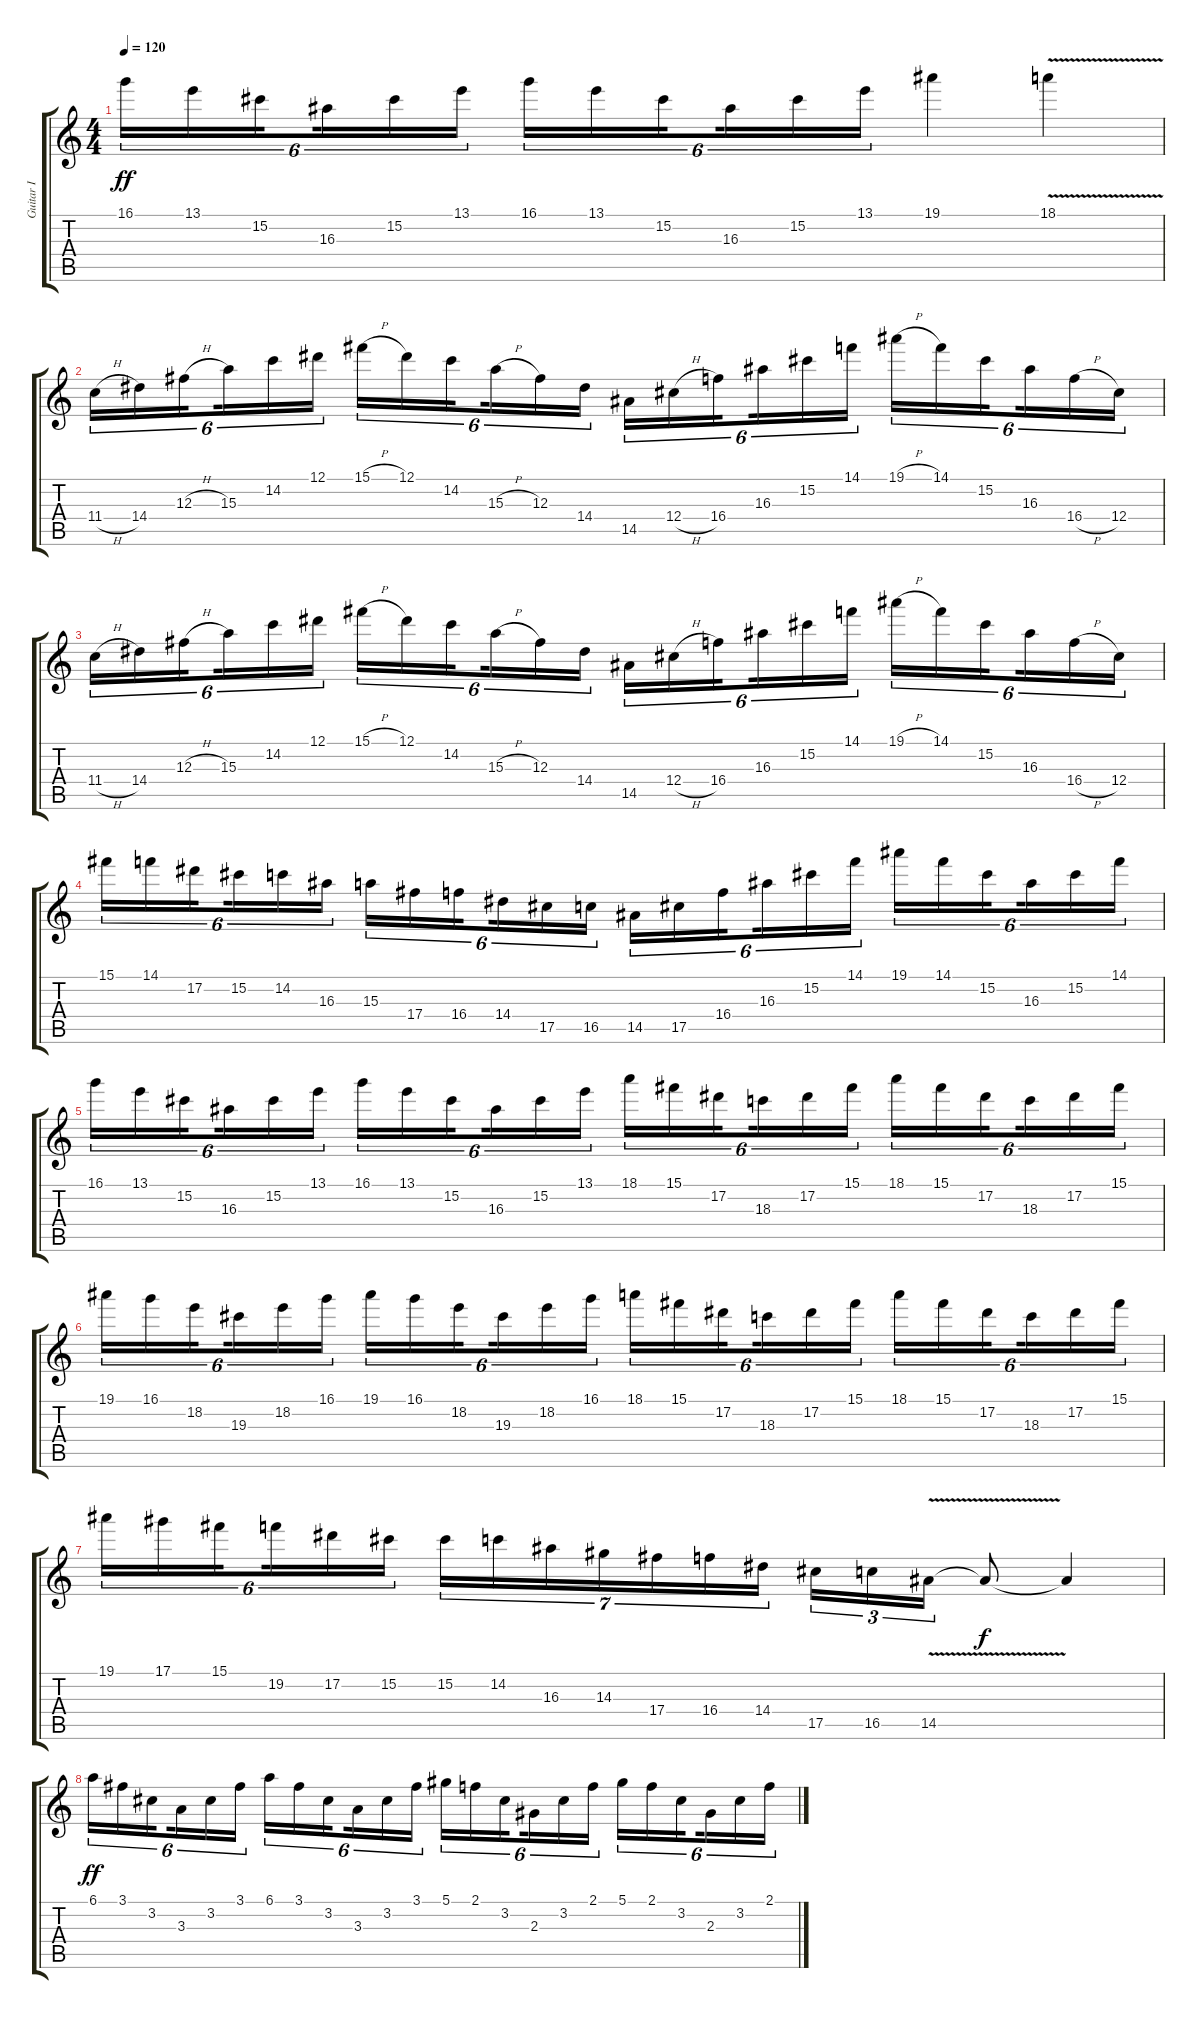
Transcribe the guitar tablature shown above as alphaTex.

\track ("Guitar I" "Guitar I") {instrument overdrivenguitar}
\staff {score tabs}
\tuning (Eb4 Bb3 Gb3 Db3 Ab2 Eb2) {hide}
\ts (4 4)
\tempo 120
\clef g2
\ks c
16.1.16{tu (6 4) dy ff} 13.1.16{tu (6 4)} 15.2.16{tu (6 4) beam splitsecondary} 16.3.16{tu (6 4)} 15.2.16{tu (6 4)} 13.1.16{tu (6 4)} 16.1.16{tu (6 4)} 13.1.16{tu (6 4)} 15.2.16{tu (6 4) beam splitsecondary} 16.3.16{tu (6 4)} 15.2.16{tu (6 4)} 13.1.16{tu (6 4)} 19.1.4 18.1{v}.4 |
11.4{h}.16{tu (6 4)} 14.4.16{tu (6 4)} 12.3{h}.16{tu (6 4) beam splitsecondary} 15.3.16{tu (6 4)} 14.2.16{tu (6 4)} 12.1.16{tu (6 4)} 15.1{h}.16{tu (6 4)} 12.1.16{tu (6 4)} 14.2.16{tu (6 4) beam splitsecondary} 15.3{h}.16{tu (6 4)} 12.3.16{tu (6 4)} 14.4.16{tu (6 4)} 14.5.16{tu (6 4)} 12.4{h}.16{tu (6 4)} 16.4.16{tu (6 4) beam splitsecondary} 16.3.16{tu (6 4)} 15.2.16{tu (6 4)} 14.1.16{tu (6 4)} 19.1{h}.16{tu (6 4)} 14.1.16{tu (6 4)} 15.2.16{tu (6 4) beam splitsecondary} 16.3.16{tu (6 4)} 16.4{h}.16{tu (6 4)} 12.4.16{tu (6 4)} |
11.4{h}.16{tu (6 4)} 14.4.16{tu (6 4)} 12.3{h}.16{tu (6 4) beam splitsecondary} 15.3.16{tu (6 4)} 14.2.16{tu (6 4)} 12.1.16{tu (6 4)} 15.1{h}.16{tu (6 4)} 12.1.16{tu (6 4)} 14.2.16{tu (6 4) beam splitsecondary} 15.3{h}.16{tu (6 4)} 12.3.16{tu (6 4)} 14.4.16{tu (6 4)} 14.5.16{tu (6 4)} 12.4{h}.16{tu (6 4)} 16.4.16{tu (6 4) beam splitsecondary} 16.3.16{tu (6 4)} 15.2.16{tu (6 4)} 14.1.16{tu (6 4)} 19.1{h}.16{tu (6 4)} 14.1.16{tu (6 4)} 15.2.16{tu (6 4) beam splitsecondary} 16.3.16{tu (6 4)} 16.4{h}.16{tu (6 4)} 12.4.16{tu (6 4)} |
15.1.16{tu (6 4)} 14.1.16{tu (6 4)} 17.2.16{tu (6 4) beam splitsecondary} 15.2.16{tu (6 4)} 14.2.16{tu (6 4)} 16.3.16{tu (6 4)} 15.3.16{tu (6 4)} 17.4.16{tu (6 4)} 16.4.16{tu (6 4) beam splitsecondary} 14.4.16{tu (6 4)} 17.5.16{tu (6 4)} 16.5.16{tu (6 4)} 14.5.16{tu (6 4)} 17.5.16{tu (6 4)} 16.4.16{tu (6 4) beam splitsecondary} 16.3.16{tu (6 4)} 15.2.16{tu (6 4)} 14.1.16{tu (6 4)} 19.1.16{tu (6 4)} 14.1.16{tu (6 4)} 15.2.16{tu (6 4) beam splitsecondary} 16.3.16{tu (6 4)} 15.2.16{tu (6 4)} 14.1.16{tu (6 4)} |
16.1.16{tu (6 4)} 13.1.16{tu (6 4)} 15.2.16{tu (6 4) beam splitsecondary} 16.3.16{tu (6 4)} 15.2.16{tu (6 4)} 13.1.16{tu (6 4)} 16.1.16{tu (6 4)} 13.1.16{tu (6 4)} 15.2.16{tu (6 4) beam splitsecondary} 16.3.16{tu (6 4)} 15.2.16{tu (6 4)} 13.1.16{tu (6 4)} 18.1.16{tu (6 4)} 15.1.16{tu (6 4)} 17.2.16{tu (6 4) beam splitsecondary} 18.3.16{tu (6 4)} 17.2.16{tu (6 4)} 15.1.16{tu (6 4)} 18.1.16{tu (6 4)} 15.1.16{tu (6 4)} 17.2.16{tu (6 4) beam splitsecondary} 18.3.16{tu (6 4)} 17.2.16{tu (6 4)} 15.1.16{tu (6 4)} |
19.1.16{tu (6 4)} 16.1.16{tu (6 4)} 18.2.16{tu (6 4) beam splitsecondary} 19.3.16{tu (6 4)} 18.2.16{tu (6 4)} 16.1.16{tu (6 4)} 19.1.16{tu (6 4)} 16.1.16{tu (6 4)} 18.2.16{tu (6 4) beam splitsecondary} 19.3.16{tu (6 4)} 18.2.16{tu (6 4)} 16.1.16{tu (6 4)} 18.1.16{tu (6 4)} 15.1.16{tu (6 4)} 17.2.16{tu (6 4) beam splitsecondary} 18.3.16{tu (6 4)} 17.2.16{tu (6 4)} 15.1.16{tu (6 4)} 18.1.16{tu (6 4)} 15.1.16{tu (6 4)} 17.2.16{tu (6 4) beam splitsecondary} 18.3.16{tu (6 4)} 17.2.16{tu (6 4)} 15.1.16{tu (6 4)} |
19.1.16{tu (6 4)} 17.1.16{tu (6 4)} 15.1.16{tu (6 4) beam splitsecondary} 19.2.16{tu (6 4)} 17.2.16{tu (6 4)} 15.2.16{tu (6 4)} 15.2.16{tu (7 4)} 14.2.16{tu (7 4)} 16.3.16{tu (7 4)} 14.3.16{tu (7 4)} 17.4.16{tu (7 4)} 16.4.16{tu (7 4)} 14.4.16{tu (7 4)} 17.5.16{tu (3 2)} 16.5.16{tu (3 2)} 14.5{v}.16{tu (3 2)} 14.5{t}.8{dy f} 14.5{t}.4 |
6.1.16{tu (6 4) dy ff} 3.1.16{tu (6 4)} 3.2.16{tu (6 4) beam splitsecondary} 3.3.16{tu (6 4)} 3.2.16{tu (6 4)} 3.1.16{tu (6 4)} 6.1.16{tu (6 4)} 3.1.16{tu (6 4)} 3.2.16{tu (6 4) beam splitsecondary} 3.3.16{tu (6 4)} 3.2.16{tu (6 4)} 3.1.16{tu (6 4)} 5.1.16{tu (6 4)} 2.1.16{tu (6 4)} 3.2.16{tu (6 4) beam splitsecondary} 2.3.16{tu (6 4)} 3.2.16{tu (6 4)} 2.1.16{tu (6 4)} 5.1.16{tu (6 4)} 2.1.16{tu (6 4)} 3.2.16{tu (6 4) beam splitsecondary} 2.3.16{tu (6 4)} 3.2.16{tu (6 4)} 2.1.16{tu (6 4)}
